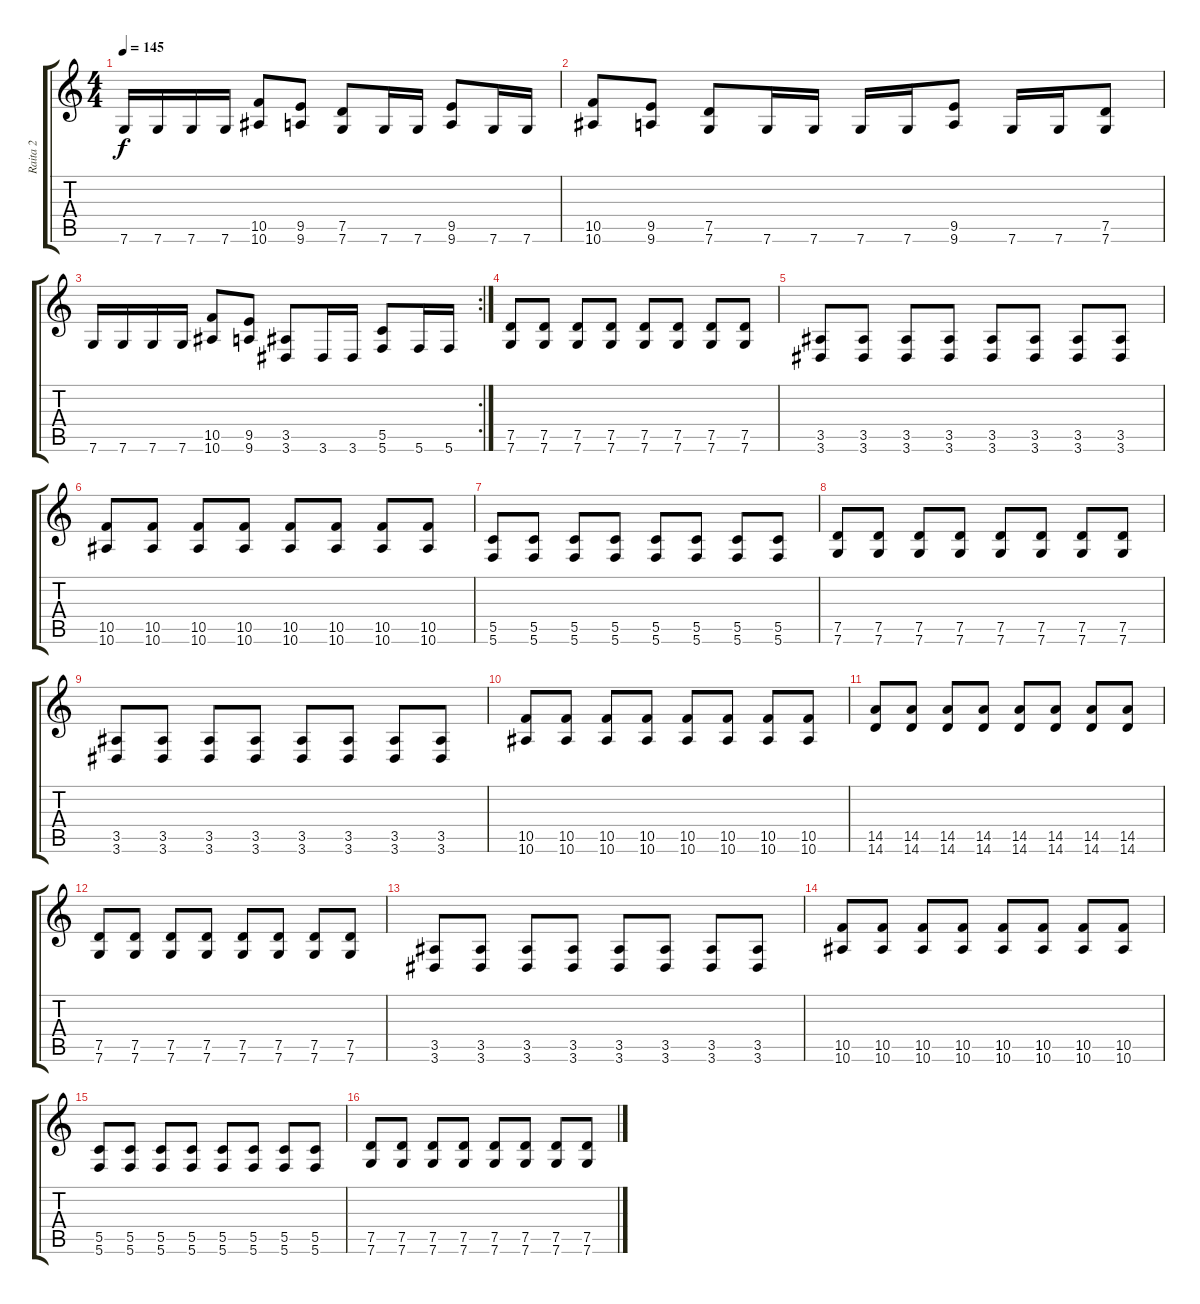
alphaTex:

\track ("Raita 2" "Raita 2") {instrument distortionguitar}
\staff {score tabs}
\tuning (D4 A3 F3 C3 G2 C2) {hide}
\ts (4 4)
\tempo 145
\clef g2
\ks c
7.6.16{dy f} 7.6.16 7.6.16 7.6.16 (10.5 10.6).8 (9.5 9.6).8 (7.5 7.6).8 7.6.16 7.6.16 (9.5 9.6).8 7.6.16 7.6.16 |
(10.5 10.6).8 (9.5 9.6).8 (7.5 7.6).8 7.6.16 7.6.16 7.6.16 7.6.16 (9.5 9.6).8 7.6.16 7.6.16 (7.5 7.6).8 |
\rc 2
7.6.16 7.6.16 7.6.16 7.6.16 (10.5 10.6).8 (9.5 9.6).8 (3.5 3.6).8 3.6.16 3.6.16 (5.5 5.6).8 5.6.16 5.6.16 |
(7.5 7.6).8 (7.5 7.6).8 (7.5 7.6).8 (7.5 7.6).8 (7.5 7.6).8 (7.5 7.6).8 (7.5 7.6).8 (7.5 7.6).8 |
(3.5 3.6).8 (3.5 3.6).8 (3.5 3.6).8 (3.5 3.6).8 (3.5 3.6).8 (3.5 3.6).8 (3.5 3.6).8 (3.5 3.6).8 |
(10.5 10.6).8 (10.5 10.6).8 (10.5 10.6).8 (10.5 10.6).8 (10.5 10.6).8 (10.5 10.6).8 (10.5 10.6).8 (10.5 10.6).8 |
(5.5 5.6).8 (5.5 5.6).8 (5.5 5.6).8 (5.5 5.6).8 (5.5 5.6).8 (5.5 5.6).8 (5.5 5.6).8 (5.5 5.6).8 |
(7.5 7.6).8 (7.5 7.6).8 (7.5 7.6).8 (7.5 7.6).8 (7.5 7.6).8 (7.5 7.6).8 (7.5 7.6).8 (7.5 7.6).8 |
(3.5 3.6).8 (3.5 3.6).8 (3.5 3.6).8 (3.5 3.6).8 (3.5 3.6).8 (3.5 3.6).8 (3.5 3.6).8 (3.5 3.6).8 |
(10.5 10.6).8 (10.5 10.6).8 (10.5 10.6).8 (10.5 10.6).8 (10.5 10.6).8 (10.5 10.6).8 (10.5 10.6).8 (10.5 10.6).8 |
(14.5 14.6).8 (14.5 14.6).8 (14.5 14.6).8 (14.5 14.6).8 (14.5 14.6).8 (14.5 14.6).8 (14.5 14.6).8 (14.5 14.6).8 |
(7.5 7.6).8 (7.5 7.6).8 (7.5 7.6).8 (7.5 7.6).8 (7.5 7.6).8 (7.5 7.6).8 (7.5 7.6).8 (7.5 7.6).8 |
(3.5 3.6).8 (3.5 3.6).8 (3.5 3.6).8 (3.5 3.6).8 (3.5 3.6).8 (3.5 3.6).8 (3.5 3.6).8 (3.5 3.6).8 |
(10.5 10.6).8 (10.5 10.6).8 (10.5 10.6).8 (10.5 10.6).8 (10.5 10.6).8 (10.5 10.6).8 (10.5 10.6).8 (10.5 10.6).8 |
(5.5 5.6).8 (5.5 5.6).8 (5.5 5.6).8 (5.5 5.6).8 (5.5 5.6).8 (5.5 5.6).8 (5.5 5.6).8 (5.5 5.6).8 |
(7.5 7.6).8 (7.5 7.6).8 (7.5 7.6).8 (7.5 7.6).8 (7.5 7.6).8 (7.5 7.6).8 (7.5 7.6).8 (7.5 7.6).8
